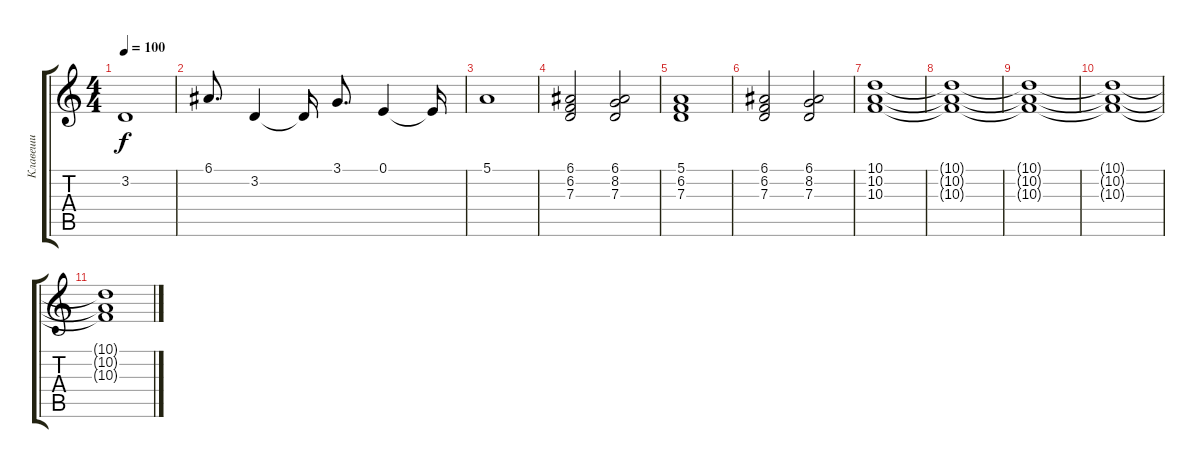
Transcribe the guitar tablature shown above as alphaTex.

\track ("Клавеши" "Клавеши") {instrument pad8sweep}
\staff {score tabs}
\tuning (E4 B3 G3 D3 A2 E2) {hide}
\ts (4 4)
\tempo 100
\clef g2
\ks c
3.2.1{dy f} |
6.1.8{d} 3.2.4 3.2{t}.16 3.1.8{d} 0.1.4 0.1{t}.16 |
5.1.1 |
(6.1 6.2 7.3).2 (6.1 8.2 7.3).2 |
(5.1 6.2 7.3).1 |
(6.1 6.2 7.3).2 (6.1 8.2 7.3).2 |
(10.1 10.2 10.3).1 |
(10.1{t} 10.2{t} 10.3{t}).1 |
(10.1{t} 10.2{t} 10.3{t}).1 |
(10.1{t} 10.2{t} 10.3{t}).1 |
(10.1{t} 10.2{t} 10.3{t}).1
